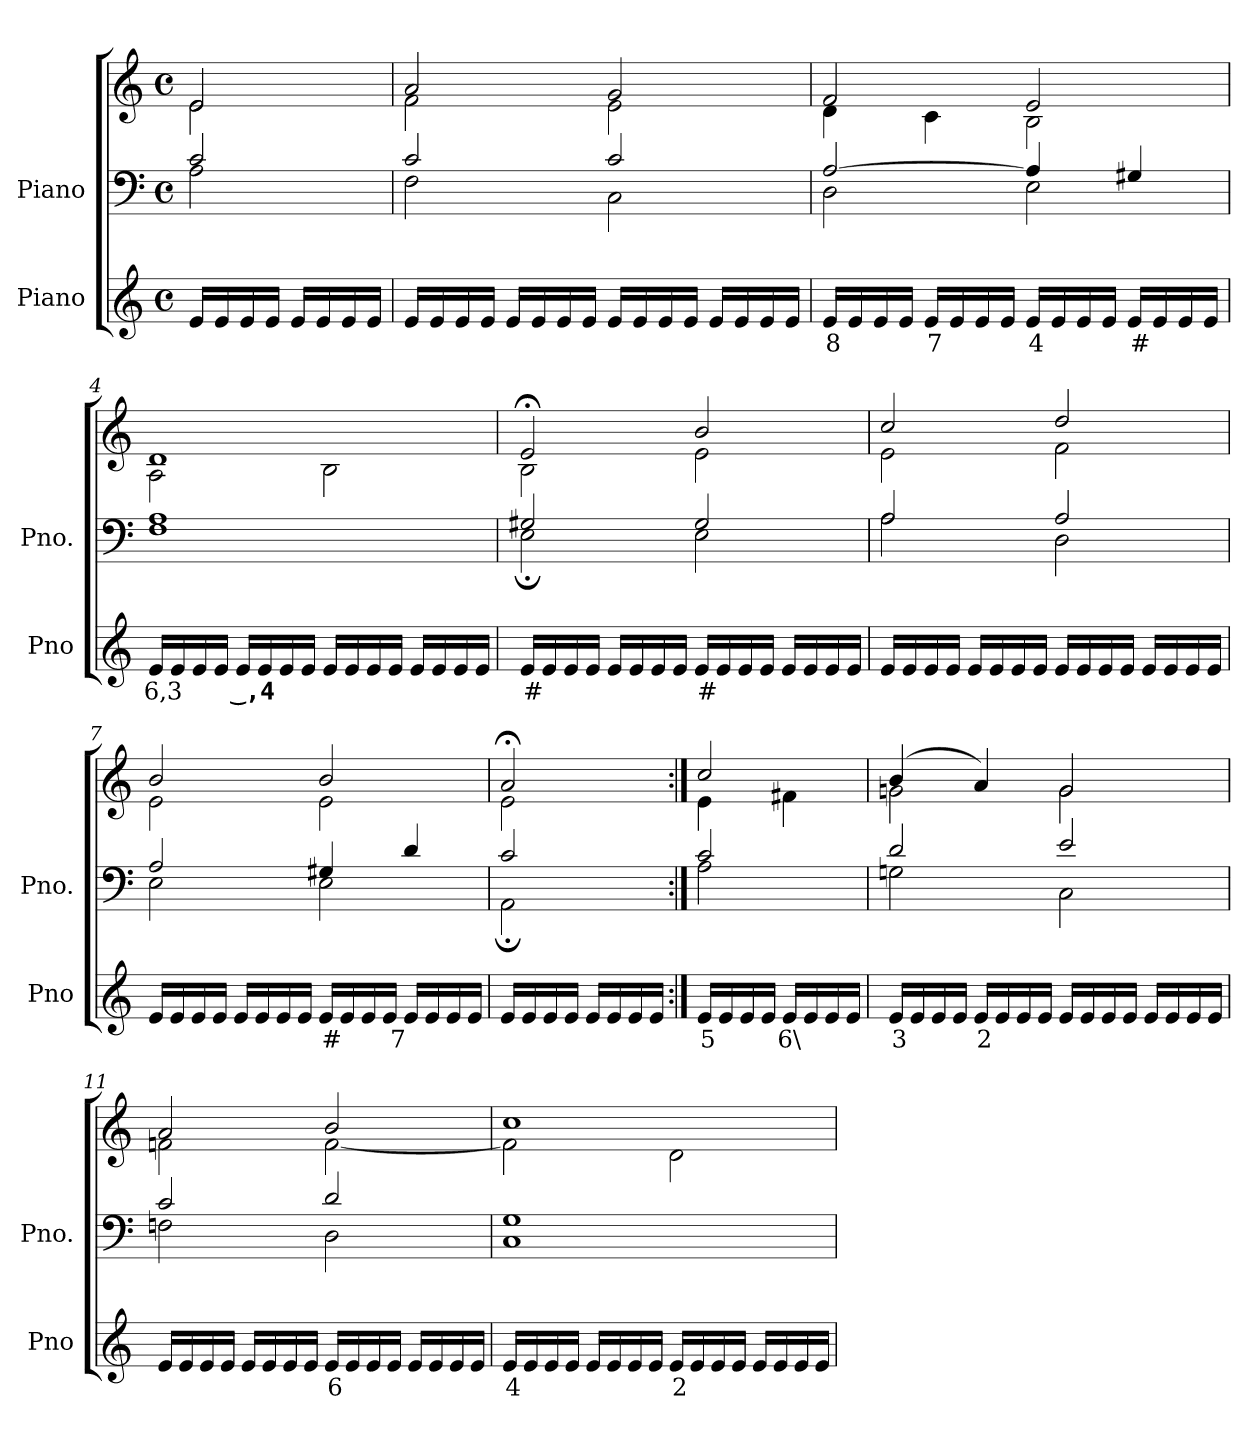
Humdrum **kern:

**kern	**text	**kern	**kern
*part2	*part2	*part1	*part1
*staff3	*staff3	*staff2	*staff1
*I"Piano	*	*I"Piano	*
*I'Pno	*	*I'Pno.	*
*clefG2	*	*clefF4	*clefG2
*k[]	*	*k[]	*k[]
*M4/4	*	*M4/4	*M4/4
*met(c)	*	*met(c)	*met(c)
=1	=1	=1	=1
*	*	*^	*^
16e/LL	.	2c/	2A\	2e/	2e\
16e/	.	.	.	.	.
16e/	.	.	.	.	.
16e/JJ	.	.	.	.	.
16e/LL	.	.	.	.	.
16e/	.	.	.	.	.
16e/	.	.	.	.	.
16e/JJ	.	.	.	.	.
=2	=2	=2	=2	=2	=2
16e/LL	.	2c/	2F\	2a/	2f\
16e/	.	.	.	.	.
16e/	.	.	.	.	.
16e/JJ	.	.	.	.	.
16e/LL	.	.	.	.	.
16e/	.	.	.	.	.
16e/	.	.	.	.	.
16e/JJ	.	.	.	.	.
16e/LL	.	2c/	2C\	2g/	2e\
16e/	.	.	.	.	.
16e/	.	.	.	.	.
16e/JJ	.	.	.	.	.
16e/LL	.	.	.	.	.
16e/	.	.	.	.	.
16e/	.	.	.	.	.
16e/JJ	.	.	.	.	.
=3	=3	=3	=3	=3	=3
!	!LO:LY:b	!	!	!	!
16e/LL	8	[2A/	2D\	2f/	4d\
16e/	.	.	.	.	.
16e/	.	.	.	.	.
16e/JJ	.	.	.	.	.
!	!LO:LY:b	!	!	!	!
16e/LL	7	.	.	.	4c\
16e/	.	.	.	.	.
16e/	.	.	.	.	.
16e/JJ	.	.	.	.	.
!	!LO:LY:b	!	!	!	!
16e/LL	4	4A/]	2E\	2e/	2B\
16e/	.	.	.	.	.
16e/	.	.	.	.	.
16e/JJ	.	.	.	.	.
!	!LO:LY:b	!	!	!	!
16e/LL	#	4G#X/	.	.	.
16e/	.	.	.	.	.
16e/	.	.	.	.	.
16e/JJ	.	.	.	.	.
=4	=4	=4	=4	=4	=4
!	!LO:LY:b	!	!	!	!
16e/LL	6,3	1A	1F	1d	2A\
16e/	.	.	.	.	.
16e/	.	.	.	.	.
16e/JJ	.	.	.	.	.
!	!LO:LY:b	!	!	!	!
16e/LL	_,4	.	.	.	.
16e/	.	.	.	.	.
16e/	.	.	.	.	.
16e/JJ	.	.	.	.	.
16e/LL	.	.	.	.	2B\
16e/	.	.	.	.	.
16e/	.	.	.	.	.
16e/JJ	.	.	.	.	.
16e/LL	.	.	.	.	.
16e/	.	.	.	.	.
16e/	.	.	.	.	.
16e/JJ	.	.	.	.	.
=5	=5	=5	=5	=5	=5
!	!LO:LY:b	!	!	!	!
16e/LL	#	2G#X/	2E;\	2e;</	2B\
16e/	.	.	.	.	.
16e/	.	.	.	.	.
16e/JJ	.	.	.	.	.
16e/LL	.	.	.	.	.
16e/	.	.	.	.	.
16e/	.	.	.	.	.
16e/JJ	.	.	.	.	.
!	!LO:LY:b	!	!	!	!
16e/LL	#	2G#/	2E\	2b/	2e\
16e/	.	.	.	.	.
16e/	.	.	.	.	.
16e/JJ	.	.	.	.	.
16e/LL	.	.	.	.	.
16e/	.	.	.	.	.
16e/	.	.	.	.	.
16e/JJ	.	.	.	.	.
=6	=6	=6	=6	=6	=6
16e/LL	.	2A/	2A\	2cc/	2e\
16e/	.	.	.	.	.
16e/	.	.	.	.	.
16e/JJ	.	.	.	.	.
16e/LL	.	.	.	.	.
16e/	.	.	.	.	.
16e/	.	.	.	.	.
16e/JJ	.	.	.	.	.
16e/LL	.	2A/	2D\	2dd/	2f\
16e/	.	.	.	.	.
16e/	.	.	.	.	.
16e/JJ	.	.	.	.	.
16e/LL	.	.	.	.	.
16e/	.	.	.	.	.
16e/	.	.	.	.	.
16e/JJ	.	.	.	.	.
=7	=7	=7	=7	=7	=7
16e/LL	.	2A/	2E\	2b/	2e\
16e/	.	.	.	.	.
16e/	.	.	.	.	.
16e/JJ	.	.	.	.	.
16e/LL	.	.	.	.	.
16e/	.	.	.	.	.
16e/	.	.	.	.	.
16e/JJ	.	.	.	.	.
!	!LO:LY:b	!	!	!	!
16e/LL	#	4G#X/	2E\	2b/	2e\
16e/	.	.	.	.	.
16e/	.	.	.	.	.
16e/JJ	.	.	.	.	.
!	!LO:LY:b	!	!	!	!
16e/LL	7	4d/	.	.	.
16e/	.	.	.	.	.
16e/	.	.	.	.	.
16e/JJ	.	.	.	.	.
=8	=8	=8	=8	=8	=8
16e/LL	.	2c/	2AA;\	2a;</	2e\
16e/	.	.	.	.	.
16e/	.	.	.	.	.
16e/JJ	.	.	.	.	.
16e/LL	.	.	.	.	.
16e/	.	.	.	.	.
16e/	.	.	.	.	.
16e/JJ	.	.	.	.	.
=9:|!	=9:|!	=9:|!	=9:|!	=9:|!	=9:|!
!	!LO:LY:b	!	!	!	!
16e/LL	5	2c/	2A\	2cc/	4e\
16e/	.	.	.	.	.
16e/	.	.	.	.	.
16e/JJ	.	.	.	.	.
!	!LO:LY:b	!	!	!	!
16e/LL	6\	.	.	.	4f#X\
16e/	.	.	.	.	.
16e/	.	.	.	.	.
16e/JJ	.	.	.	.	.
=10	=10	=10	=10	=10	=10
!	!LO:LY:b	!	!	!	!
16e/LL	3	2d/	2Gn\	(>4b/	2gn\
16e/	.	.	.	.	.
16e/	.	.	.	.	.
16e/JJ	.	.	.	.	.
!	!LO:LY:b	!	!	!	!
16e/LL	2	.	.	4a/)	.
16e/	.	.	.	.	.
16e/	.	.	.	.	.
16e/JJ	.	.	.	.	.
16e/LL	.	2e/	2C\	2g/	2g\
16e/	.	.	.	.	.
16e/	.	.	.	.	.
16e/JJ	.	.	.	.	.
16e/LL	.	.	.	.	.
16e/	.	.	.	.	.
16e/	.	.	.	.	.
16e/JJ	.	.	.	.	.
=11	=11	=11	=11	=11	=11
16e/LL	.	2c/	2Fn\	2a/	2fn\
16e/	.	.	.	.	.
16e/	.	.	.	.	.
16e/JJ	.	.	.	.	.
16e/LL	.	.	.	.	.
16e/	.	.	.	.	.
16e/	.	.	.	.	.
16e/JJ	.	.	.	.	.
!	!LO:LY:b	!	!	!	!
16e/LL	6	2d/	2D\	2b/	[2f\
16e/	.	.	.	.	.
16e/	.	.	.	.	.
16e/JJ	.	.	.	.	.
16e/LL	.	.	.	.	.
16e/	.	.	.	.	.
16e/	.	.	.	.	.
16e/JJ	.	.	.	.	.
=12	=12	=12	=12	=12	=12
!	!LO:LY:b	!	!	!	!
16e/LL	4	1G	1C	1cc	2f\]
16e/	.	.	.	.	.
16e/	.	.	.	.	.
16e/JJ	.	.	.	.	.
16e/LL	.	.	.	.	.
16e/	.	.	.	.	.
16e/	.	.	.	.	.
16e/JJ	.	.	.	.	.
!	!LO:LY:b	!	!	!	!
16e/LL	2	.	.	.	2d\
16e/	.	.	.	.	.
16e/	.	.	.	.	.
16e/JJ	.	.	.	.	.
16e/LL	.	.	.	.	.
16e/	.	.	.	.	.
16e/	.	.	.	.	.
16e/JJ	.	.	.	.	.
*	*	*v	*v	*	*
*	*	*	*v	*v
=	=	=	=
*-	*-	*-	*-
